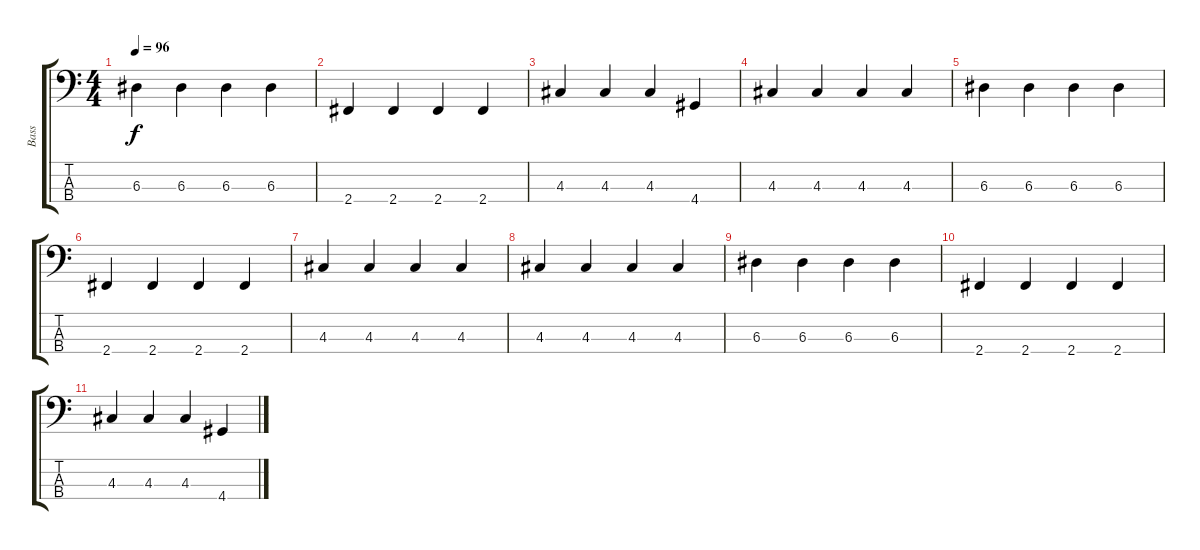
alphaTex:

\track ("Bass" "Bass") {instrument electricbasspick}
\staff {score tabs}
\tuning (G2 D2 A1 E1) {hide}
\ts (4 4)
\tempo 96
\clef f4
\ks c
6.3.4{dy f} 6.3.4 6.3.4 6.3.4 |
2.4.4 2.4.4 2.4.4 2.4.4 |
4.3.4 4.3.4 4.3.4 4.4.4 |
4.3.4 4.3.4 4.3.4 4.3.4 |
6.3.4 6.3.4 6.3.4 6.3.4 |
2.4.4 2.4.4 2.4.4 2.4.4 |
4.3.4 4.3.4 4.3.4 4.3.4 |
4.3.4{volume 15} 4.3.4{volume 14} 4.3.4{volume 13} 4.3.4{volume 12} |
6.3.4{volume 11} 6.3.4{volume 10} 6.3.4{volume 9} 6.3.4{volume 8} |
2.4.4{volume 7} 2.4.4{volume 6} 2.4.4{volume 5} 2.4.4{volume 4} |
4.3.4{volume 3} 4.3.4{volume 2} 4.3.4{volume 1} 4.4.4
